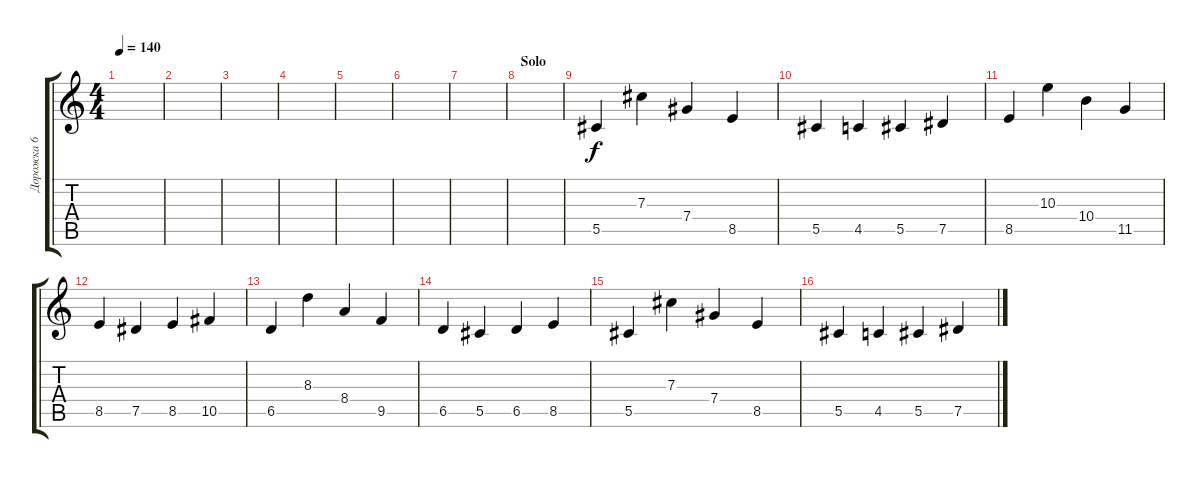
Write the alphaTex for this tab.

\track ("Дорожка 6" "Дорожка 6") {instrument distortionguitar}
\staff {score tabs}
\tuning (Eb4 Bb3 Gb3 Db3 Ab2 Db2) {hide}
\ts (4 4)
\tempo 140
\clef g2
\ks c
|
|
|
|
|
|
|
\section ("" "Solo")
|
5.5.4 7.3.4 7.4.4 8.5.4 |
5.5.4 4.5.4 5.5.4 7.5.4 |
8.5.4 10.3.4 10.4.4 11.5.4 |
8.5.4 7.5.4 8.5.4 10.5.4 |
6.5.4 8.3.4 8.4.4 9.5.4 |
6.5.4 5.5.4 6.5.4 8.5.4 |
5.5.4 7.3.4 7.4.4 8.5.4 |
5.5.4 4.5.4 5.5.4 7.5.4
